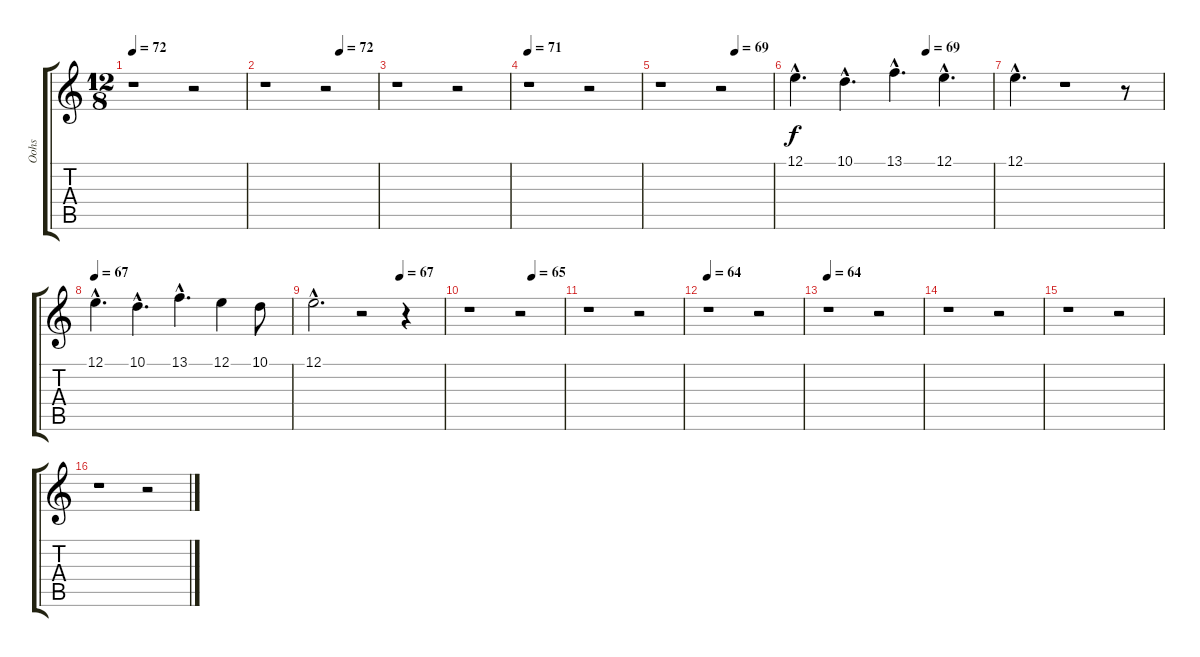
\track ("Oohs" "Oohs") {instrument choiraahs}
\staff {score tabs}
\tuning (E4 B3 G3 D3 A2 E2) {hide}
\ts (12 8)
\tempo 72
\clef g2
\ks c
r.1{dy f instrument choiraahs} r.2 |
\tempo (72 0.6666666666666666)
r.1 r.2 |
r.1 r.2 |
\tempo 71
r.1 r.2 |
\tempo (69 0.6666666666666666)
r.1 r.2 |
\tempo (69 0.6666666666666666)
12.1{hac}.4{d volume 9 balance 6} 10.1{hac}.4{d} 13.1{hac}.4{d} 12.1{hac}.4{d} |
12.1{hac}.4{d} r.1 r.8 |
\tempo 67
12.1{hac}.4{d} 10.1{hac}.4{d} 13.1{hac}.4{d} 12.1.4 10.1.8 |
\tempo (67 0.6666666666666666)
12.1{hac}.2{d} r.2 r.4 |
\tempo (65 0.6666666666666666)
r.1 r.2 |
r.1 r.2 |
\tempo 64
r.1 r.2 |
\tempo 64
r.1 r.2 |
r.1 r.2 |
r.1 r.2 |
r.1 r.2
